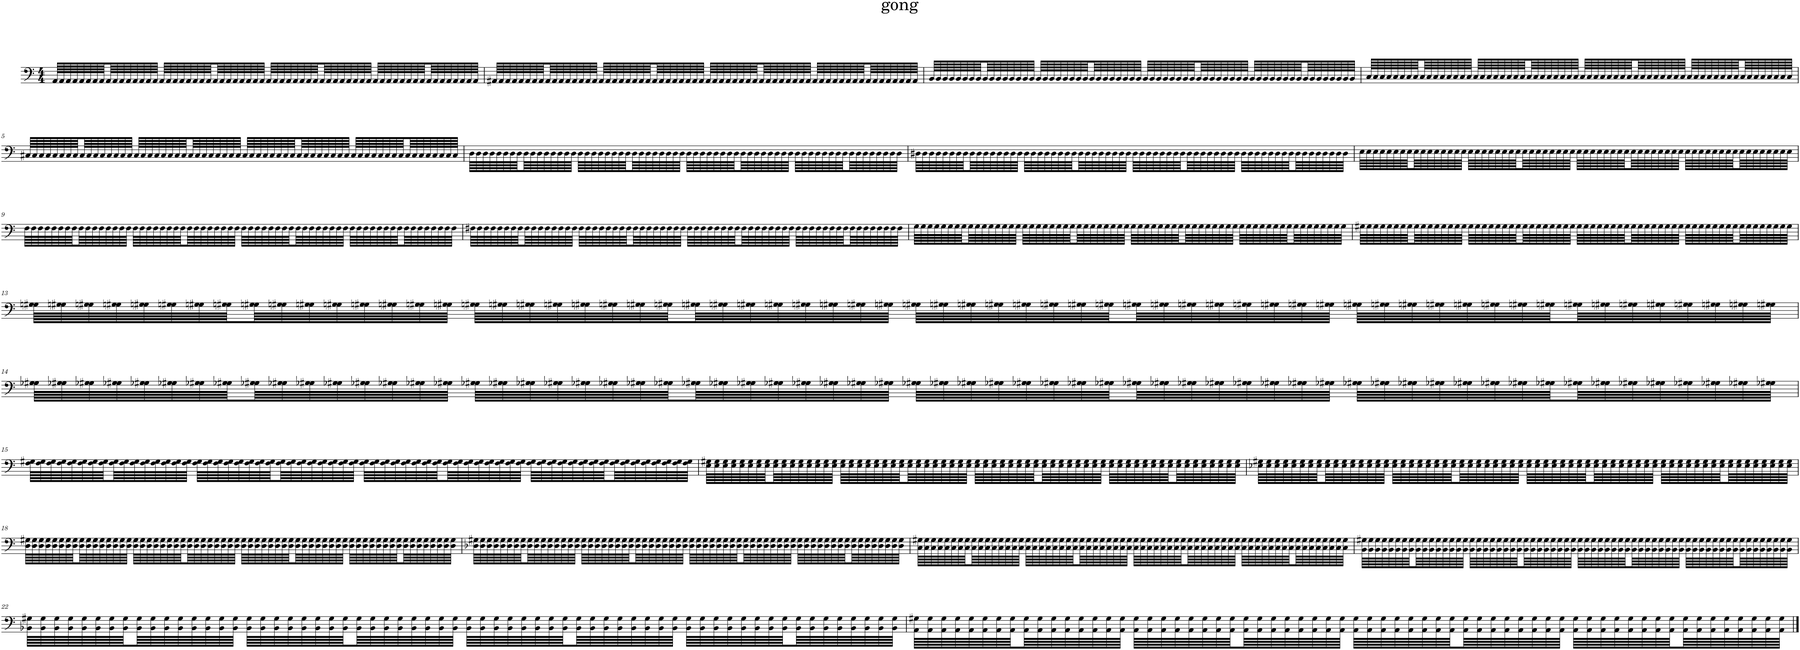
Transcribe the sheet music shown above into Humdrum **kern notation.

**kern
*part1
*staff1
*I"Tuned Gongs
*I'Td. Gon.
*clefF4
*k[]
*M4/4
=1
64AA/LLLL
64AA/
64AA/
64AA/
64AA/
64AA/
64AA/
64AA/
64AA/
64AA/
64AA/
64AA/
64AA/
64AA/
64AA/
64AA/JJJJ
64AA/LLLL
64AA/
64AA/
64AA/
64AA/
64AA/
64AA/
64AA/
64AA/
64AA/
64AA/
64AA/
64AA/
64AA/
64AA/
64AA/JJJJ
64AA/LLLL
64AA/
64AA/
64AA/
64AA/
64AA/
64AA/
64AA/
64AA/
64AA/
64AA/
64AA/
64AA/
64AA/
64AA/
64AA/JJJJ
64AA/LLLL
64AA/
64AA/
64AA/
64AA/
64AA/
64AA/
64AA/
64AA/
64AA/
64AA/
64AA/
64AA/
64AA/
64AA/
64AA/JJJJ
=2
64AA#X/LLLL
64AA#/
64AA#/
64AA#/
64AA#/
64AA#/
64AA#/
64AA#/
64AA#/
64AA#/
64AA#/
64AA#/
64AA#/
64AA#/
64AA#/
64AA#/JJJJ
64AA#/LLLL
64AA#/
64AA#/
64AA#/
64AA#/
64AA#/
64AA#/
64AA#/
64AA#/
64AA#/
64AA#/
64AA#/
64AA#/
64AA#/
64AA#/
64AA#/JJJJ
64AA#/LLLL
64AA#/
64AA#/
64AA#/
64AA#/
64AA#/
64AA#/
64AA#/
64AA#/
64AA#/
64AA#/
64AA#/
64AA#/
64AA#/
64AA#/
64AA#/JJJJ
64AA#/LLLL
64AA#/
64AA#/
64AA#/
64AA#/
64AA#/
64AA#/
64AA#/
64AA#/
64AA#/
64AA#/
64AA#/
64AA#/
64AA#/
64AA#/
64AA#/JJJJ
=3
64BB/LLLL
64BB/
64BB/
64BB/
64BB/
64BB/
64BB/
64BB/
64BB/
64BB/
64BB/
64BB/
64BB/
64BB/
64BB/
64BB/JJJJ
64BB/LLLL
64BB/
64BB/
64BB/
64BB/
64BB/
64BB/
64BB/
64BB/
64BB/
64BB/
64BB/
64BB/
64BB/
64BB/
64BB/JJJJ
64BB/LLLL
64BB/
64BB/
64BB/
64BB/
64BB/
64BB/
64BB/
64BB/
64BB/
64BB/
64BB/
64BB/
64BB/
64BB/
64BB/JJJJ
64BB/LLLL
64BB/
64BB/
64BB/
64BB/
64BB/
64BB/
64BB/
64BB/
64BB/
64BB/
64BB/
64BB/
64BB/
64BB/
64BB/JJJJ
=4
64C/LLLL
64C/
64C/
64C/
64C/
64C/
64C/
64C/
64C/
64C/
64C/
64C/
64C/
64C/
64C/
64C/JJJJ
64C/LLLL
64C/
64C/
64C/
64C/
64C/
64C/
64C/
64C/
64C/
64C/
64C/
64C/
64C/
64C/
64C/JJJJ
64C/LLLL
64C/
64C/
64C/
64C/
64C/
64C/
64C/
64C/
64C/
64C/
64C/
64C/
64C/
64C/
64C/JJJJ
64C/LLLL
64C/
64C/
64C/
64C/
64C/
64C/
64C/
64C/
64C/
64C/
64C/
64C/
64C/
64C/
64C/JJJJ
!!LO:LB:g=z
=5
64C#X/LLLL
64C#/
64C#/
64C#/
64C#/
64C#/
64C#/
64C#/
64C#/
64C#/
64C#/
64C#/
64C#/
64C#/
64C#/
64C#/JJJJ
64C#/LLLL
64C#/
64C#/
64C#/
64C#/
64C#/
64C#/
64C#/
64C#/
64C#/
64C#/
64C#/
64C#/
64C#/
64C#/
64C#/JJJJ
64C#/LLLL
64C#/
64C#/
64C#/
64C#/
64C#/
64C#/
64C#/
64C#/
64C#/
64C#/
64C#/
64C#/
64C#/
64C#/
64C#/JJJJ
64C#/LLLL
64C#/
64C#/
64C#/
64C#/
64C#/
64C#/
64C#/
64C#/
64C#/
64C#/
64C#/
64C#/
64C#/
64C#/
64C#/JJJJ
=6
64D\LLLL
64D\
64D\
64D\
64D\
64D\
64D\
64D\
64D\
64D\
64D\
64D\
64D\
64D\
64D\
64D\JJJJ
64D\LLLL
64D\
64D\
64D\
64D\
64D\
64D\
64D\
64D\
64D\
64D\
64D\
64D\
64D\
64D\
64D\JJJJ
64D\LLLL
64D\
64D\
64D\
64D\
64D\
64D\
64D\
64D\
64D\
64D\
64D\
64D\
64D\
64D\
64D\JJJJ
64D\LLLL
64D\
64D\
64D\
64D\
64D\
64D\
64D\
64D\
64D\
64D\
64D\
64D\
64D\
64D\
64D\JJJJ
=7
64D#X\LLLL
64D#\
64D#\
64D#\
64D#\
64D#\
64D#\
64D#\
64D#\
64D#\
64D#\
64D#\
64D#\
64D#\
64D#\
64D#\JJJJ
64D#\LLLL
64D#\
64D#\
64D#\
64D#\
64D#\
64D#\
64D#\
64D#\
64D#\
64D#\
64D#\
64D#\
64D#\
64D#\
64D#\JJJJ
64D#\LLLL
64D#\
64D#\
64D#\
64D#\
64D#\
64D#\
64D#\
64D#\
64D#\
64D#\
64D#\
64D#\
64D#\
64D#\
64D#\JJJJ
64D#\LLLL
64D#\
64D#\
64D#\
64D#\
64D#\
64D#\
64D#\
64D#\
64D#\
64D#\
64D#\
64D#\
64D#\
64D#\
64D#\JJJJ
=8
64E\LLLL
64E\
64E\
64E\
64E\
64E\
64E\
64E\
64E\
64E\
64E\
64E\
64E\
64E\
64E\
64E\JJJJ
64E\LLLL
64E\
64E\
64E\
64E\
64E\
64E\
64E\
64E\
64E\
64E\
64E\
64E\
64E\
64E\
64E\JJJJ
64E\LLLL
64E\
64E\
64E\
64E\
64E\
64E\
64E\
64E\
64E\
64E\
64E\
64E\
64E\
64E\
64E\JJJJ
64E\LLLL
64E\
64E\
64E\
64E\
64E\
64E\
64E\
64E\
64E\
64E\
64E\
64E\
64E\
64E\
64E\JJJJ
!!LO:LB:g=z
=9
64F\LLLL
64F\
64F\
64F\
64F\
64F\
64F\
64F\
64F\
64F\
64F\
64F\
64F\
64F\
64F\
64F\JJJJ
64F\LLLL
64F\
64F\
64F\
64F\
64F\
64F\
64F\
64F\
64F\
64F\
64F\
64F\
64F\
64F\
64F\JJJJ
64F\LLLL
64F\
64F\
64F\
64F\
64F\
64F\
64F\
64F\
64F\
64F\
64F\
64F\
64F\
64F\
64F\JJJJ
64F\LLLL
64F\
64F\
64F\
64F\
64F\
64F\
64F\
64F\
64F\
64F\
64F\
64F\
64F\
64F\
64F\JJJJ
=10
64F#X\LLLL
64F#\
64F#\
64F#\
64F#\
64F#\
64F#\
64F#\
64F#\
64F#\
64F#\
64F#\
64F#\
64F#\
64F#\
64F#\JJJJ
64F#\LLLL
64F#\
64F#\
64F#\
64F#\
64F#\
64F#\
64F#\
64F#\
64F#\
64F#\
64F#\
64F#\
64F#\
64F#\
64F#\JJJJ
64F#\LLLL
64F#\
64F#\
64F#\
64F#\
64F#\
64F#\
64F#\
64F#\
64F#\
64F#\
64F#\
64F#\
64F#\
64F#\
64F#\JJJJ
64F#\LLLL
64F#\
64F#\
64F#\
64F#\
64F#\
64F#\
64F#\
64F#\
64F#\
64F#\
64F#\
64F#\
64F#\
64F#\
64F#\JJJJ
=11
64G\LLLL
64G\
64G\
64G\
64G\
64G\
64G\
64G\
64G\
64G\
64G\
64G\
64G\
64G\
64G\
64G\JJJJ
64G\LLLL
64G\
64G\
64G\
64G\
64G\
64G\
64G\
64G\
64G\
64G\
64G\
64G\
64G\
64G\
64G\JJJJ
64G\LLLL
64G\
64G\
64G\
64G\
64G\
64G\
64G\
64G\
64G\
64G\
64G\
64G\
64G\
64G\
64G\JJJJ
64G\LLLL
64G\
64G\
64G\
64G\
64G\
64G\
64G\
64G\
64G\
64G\
64G\
64G\
64G\
64G\
64G\JJJJ
=12
64G#X\LLLL
64G#\
64G#\
64G#\
64G#\
64G#\
64G#\
64G#\
64G#\
64G#\
64G#\
64G#\
64G#\
64G#\
64G#\
64G#\JJJJ
64G#\LLLL
64G#\
64G#\
64G#\
64G#\
64G#\
64G#\
64G#\
64G#\
64G#\
64G#\
64G#\
64G#\
64G#\
64G#\
64G#\JJJJ
64G#\LLLL
64G#\
64G#\
64G#\
64G#\
64G#\
64G#\
64G#\
64G#\
64G#\
64G#\
64G#\
64G#\
64G#\
64G#\
64G#\JJJJ
64G#\LLLL
64G#\
64G#\
64G#\
64G#\
64G#\
64G#\
64G#\
64G#\
64G#\
64G#\
64G#\
64G#\
64G#\
64G#\
64G#\JJJJ
!!LO:LB:g=z
=13
64Gn\ 64G#X\LLLL
64Gn\ 64G#X\
64Gn\ 64G#X\
64Gn\ 64G#X\
64Gn\ 64G#X\
64Gn\ 64G#X\
64Gn\ 64G#X\
64Gn\ 64G#X\
64Gn\ 64G#X\
64Gn\ 64G#X\
64Gn\ 64G#X\
64Gn\ 64G#X\
64Gn\ 64G#X\
64Gn\ 64G#X\
64Gn\ 64G#X\
64Gn\ 64G#X\JJJJ
64Gn\ 64G#X\LLLL
64Gn\ 64G#X\
64Gn\ 64G#X\
64Gn\ 64G#X\
64Gn\ 64G#X\
64Gn\ 64G#X\
64Gn\ 64G#X\
64Gn\ 64G#X\
64Gn\ 64G#X\
64Gn\ 64G#X\
64Gn\ 64G#X\
64Gn\ 64G#X\
64Gn\ 64G#X\
64Gn\ 64G#X\
64Gn\ 64G#X\
64Gn\ 64G#X\JJJJ
64Gn\ 64G#X\LLLL
64Gn\ 64G#X\
64Gn\ 64G#X\
64Gn\ 64G#X\
64Gn\ 64G#X\
64Gn\ 64G#X\
64Gn\ 64G#X\
64Gn\ 64G#X\
64Gn\ 64G#X\
64Gn\ 64G#X\
64Gn\ 64G#X\
64Gn\ 64G#X\
64Gn\ 64G#X\
64Gn\ 64G#X\
64Gn\ 64G#X\
64Gn\ 64G#X\JJJJ
64Gn\ 64G#X\LLLL
64Gn\ 64G#X\
64Gn\ 64G#X\
64Gn\ 64G#X\
64Gn\ 64G#X\
64Gn\ 64G#X\
64Gn\ 64G#X\
64Gn\ 64G#X\
64Gn\ 64G#X\
64Gn\ 64G#X\
64Gn\ 64G#X\
64Gn\ 64G#X\
64Gn\ 64G#X\
64Gn\ 64G#X\
64Gn\ 64G#X\
64Gn\ 64G#X\JJJJ
!!LO:LB:g=z
=14
64G-X\ 64G#X\LLLL
64G-X\ 64G#X\
64G-X\ 64G#X\
64G-X\ 64G#X\
64G-X\ 64G#X\
64G-X\ 64G#X\
64G-X\ 64G#X\
64G-X\ 64G#X\
64G-X\ 64G#X\
64G-X\ 64G#X\
64G-X\ 64G#X\
64G-X\ 64G#X\
64G-X\ 64G#X\
64G-X\ 64G#X\
64G-X\ 64G#X\
64G-X\ 64G#X\JJJJ
64G-X\ 64G#X\LLLL
64G-X\ 64G#X\
64G-X\ 64G#X\
64G-X\ 64G#X\
64G-X\ 64G#X\
64G-X\ 64G#X\
64G-X\ 64G#X\
64G-X\ 64G#X\
64G-X\ 64G#X\
64G-X\ 64G#X\
64G-X\ 64G#X\
64G-X\ 64G#X\
64G-X\ 64G#X\
64G-X\ 64G#X\
64G-X\ 64G#X\
64G-X\ 64G#X\JJJJ
64G-X\ 64G#X\LLLL
64G-X\ 64G#X\
64G-X\ 64G#X\
64G-X\ 64G#X\
64G-X\ 64G#X\
64G-X\ 64G#X\
64G-X\ 64G#X\
64G-X\ 64G#X\
64G-X\ 64G#X\
64G-X\ 64G#X\
64G-X\ 64G#X\
64G-X\ 64G#X\
64G-X\ 64G#X\
64G-X\ 64G#X\
64G-X\ 64G#X\
64G-X\ 64G#X\JJJJ
64G-X\ 64G#X\LLLL
64G-X\ 64G#X\
64G-X\ 64G#X\
64G-X\ 64G#X\
64G-X\ 64G#X\
64G-X\ 64G#X\
64G-X\ 64G#X\
64G-X\ 64G#X\
64G-X\ 64G#X\
64G-X\ 64G#X\
64G-X\ 64G#X\
64G-X\ 64G#X\
64G-X\ 64G#X\
64G-X\ 64G#X\
64G-X\ 64G#X\
64G-X\ 64G#X\JJJJ
!!LO:LB:g=z
=15
64F\ 64G#X\LLLL
64F\ 64G#\
64F\ 64G#\
64F\ 64G#\
64F\ 64G#\
64F\ 64G#\
64F\ 64G#\
64F\ 64G#\
64F\ 64G#\
64F\ 64G#\
64F\ 64G#\
64F\ 64G#\
64F\ 64G#\
64F\ 64G#\
64F\ 64G#\
64F\ 64G#\JJJJ
64F\ 64G#\LLLL
64F\ 64G#\
64F\ 64G#\
64F\ 64G#\
64F\ 64G#\
64F\ 64G#\
64F\ 64G#\
64F\ 64G#\
64F\ 64G#\
64F\ 64G#\
64F\ 64G#\
64F\ 64G#\
64F\ 64G#\
64F\ 64G#\
64F\ 64G#\
64F\ 64G#\JJJJ
64F\ 64G#\LLLL
64F\ 64G#\
64F\ 64G#\
64F\ 64G#\
64F\ 64G#\
64F\ 64G#\
64F\ 64G#\
64F\ 64G#\
64F\ 64G#\
64F\ 64G#\
64F\ 64G#\
64F\ 64G#\
64F\ 64G#\
64F\ 64G#\
64F\ 64G#\
64F\ 64G#\JJJJ
64F\ 64G#\LLLL
64F\ 64G#\
64F\ 64G#\
64F\ 64G#\
64F\ 64G#\
64F\ 64G#\
64F\ 64G#\
64F\ 64G#\
64F\ 64G#\
64F\ 64G#\
64F\ 64G#\
64F\ 64G#\
64F\ 64G#\
64F\ 64G#\
64F\ 64G#\
64F\ 64G#\JJJJ
=16
64E\ 64G#X\LLLL
64E\ 64G#\
64E\ 64G#\
64E\ 64G#\
64E\ 64G#\
64E\ 64G#\
64E\ 64G#\
64E\ 64G#\
64E\ 64G#\
64E\ 64G#\
64E\ 64G#\
64E\ 64G#\
64E\ 64G#\
64E\ 64G#\
64E\ 64G#\
64E\ 64G#\JJJJ
64E\ 64G#\LLLL
64E\ 64G#\
64E\ 64G#\
64E\ 64G#\
64E\ 64G#\
64E\ 64G#\
64E\ 64G#\
64E\ 64G#\
64E\ 64G#\
64E\ 64G#\
64E\ 64G#\
64E\ 64G#\
64E\ 64G#\
64E\ 64G#\
64E\ 64G#\
64E\ 64G#\JJJJ
64E\ 64G#\LLLL
64E\ 64G#\
64E\ 64G#\
64E\ 64G#\
64E\ 64G#\
64E\ 64G#\
64E\ 64G#\
64E\ 64G#\
64E\ 64G#\
64E\ 64G#\
64E\ 64G#\
64E\ 64G#\
64E\ 64G#\
64E\ 64G#\
64E\ 64G#\
64E\ 64G#\JJJJ
64E\ 64G#\LLLL
64E\ 64G#\
64E\ 64G#\
64E\ 64G#\
64E\ 64G#\
64E\ 64G#\
64E\ 64G#\
64E\ 64G#\
64E\ 64G#\
64E\ 64G#\
64E\ 64G#\
64E\ 64G#\
64E\ 64G#\
64E\ 64G#\
64E\ 64G#\
64E\ 64G#\JJJJ
=17
64E-X\ 64G#X\LLLL
64E-\ 64G#\
64E-\ 64G#\
64E-\ 64G#\
64E-\ 64G#\
64E-\ 64G#\
64E-\ 64G#\
64E-\ 64G#\
64E-\ 64G#\
64E-\ 64G#\
64E-\ 64G#\
64E-\ 64G#\
64E-\ 64G#\
64E-\ 64G#\
64E-\ 64G#\
64E-\ 64G#\JJJJ
64E-\ 64G#\LLLL
64E-\ 64G#\
64E-\ 64G#\
64E-\ 64G#\
64E-\ 64G#\
64E-\ 64G#\
64E-\ 64G#\
64E-\ 64G#\
64E-\ 64G#\
64E-\ 64G#\
64E-\ 64G#\
64E-\ 64G#\
64E-\ 64G#\
64E-\ 64G#\
64E-\ 64G#\
64E-\ 64G#\JJJJ
64E-\ 64G#\LLLL
64E-\ 64G#\
64E-\ 64G#\
64E-\ 64G#\
64E-\ 64G#\
64E-\ 64G#\
64E-\ 64G#\
64E-\ 64G#\
64E-\ 64G#\
64E-\ 64G#\
64E-\ 64G#\
64E-\ 64G#\
64E-\ 64G#\
64E-\ 64G#\
64E-\ 64G#\
64E-\ 64G#\JJJJ
64E-\ 64G#\LLLL
64E-\ 64G#\
64E-\ 64G#\
64E-\ 64G#\
64E-\ 64G#\
64E-\ 64G#\
64E-\ 64G#\
64E-\ 64G#\
64E-\ 64G#\
64E-\ 64G#\
64E-\ 64G#\
64E-\ 64G#\
64E-\ 64G#\
64E-\ 64G#\
64E-\ 64G#\
64E-\ 64G#\JJJJ
!!LO:LB:g=z
=18
64D\ 64G#X\LLLL
64D\ 64G#\
64D\ 64G#\
64D\ 64G#\
64D\ 64G#\
64D\ 64G#\
64D\ 64G#\
64D\ 64G#\
64D\ 64G#\
64D\ 64G#\
64D\ 64G#\
64D\ 64G#\
64D\ 64G#\
64D\ 64G#\
64D\ 64G#\
64D\ 64G#\JJJJ
64D\ 64G#\LLLL
64D\ 64G#\
64D\ 64G#\
64D\ 64G#\
64D\ 64G#\
64D\ 64G#\
64D\ 64G#\
64D\ 64G#\
64D\ 64G#\
64D\ 64G#\
64D\ 64G#\
64D\ 64G#\
64D\ 64G#\
64D\ 64G#\
64D\ 64G#\
64D\ 64G#\JJJJ
64D\ 64G#\LLLL
64D\ 64G#\
64D\ 64G#\
64D\ 64G#\
64D\ 64G#\
64D\ 64G#\
64D\ 64G#\
64D\ 64G#\
64D\ 64G#\
64D\ 64G#\
64D\ 64G#\
64D\ 64G#\
64D\ 64G#\
64D\ 64G#\
64D\ 64G#\
64D\ 64G#\JJJJ
64D\ 64G#\LLLL
64D\ 64G#\
64D\ 64G#\
64D\ 64G#\
64D\ 64G#\
64D\ 64G#\
64D\ 64G#\
64D\ 64G#\
64D\ 64G#\
64D\ 64G#\
64D\ 64G#\
64D\ 64G#\
64D\ 64G#\
64D\ 64G#\
64D\ 64G#\
64D\ 64G#\JJJJ
=19
64D-X\ 64G#X\LLLL
64D-\ 64G#\
64D-\ 64G#\
64D-\ 64G#\
64D-\ 64G#\
64D-\ 64G#\
64D-\ 64G#\
64D-\ 64G#\
64D-\ 64G#\
64D-\ 64G#\
64D-\ 64G#\
64D-\ 64G#\
64D-\ 64G#\
64D-\ 64G#\
64D-\ 64G#\
64D-\ 64G#\JJJJ
64D-\ 64G#\LLLL
64D-\ 64G#\
64D-\ 64G#\
64D-\ 64G#\
64D-\ 64G#\
64D-\ 64G#\
64D-\ 64G#\
64D-\ 64G#\
64D-\ 64G#\
64D-\ 64G#\
64D-\ 64G#\
64D-\ 64G#\
64D-\ 64G#\
64D-\ 64G#\
64D-\ 64G#\
64D-\ 64G#\JJJJ
64D-\ 64G#\LLLL
64D-\ 64G#\
64D-\ 64G#\
64D-\ 64G#\
64D-\ 64G#\
64D-\ 64G#\
64D-\ 64G#\
64D-\ 64G#\
64D-\ 64G#\
64D-\ 64G#\
64D-\ 64G#\
64D-\ 64G#\
64D-\ 64G#\
64D-\ 64G#\
64D-\ 64G#\
64D-\ 64G#\JJJJ
64D-\ 64G#\LLLL
64D-\ 64G#\
64D-\ 64G#\
64D-\ 64G#\
64D-\ 64G#\
64D-\ 64G#\
64D-\ 64G#\
64D-\ 64G#\
64D-\ 64G#\
64D-\ 64G#\
64D-\ 64G#\
64D-\ 64G#\
64D-\ 64G#\
64D-\ 64G#\
64D-\ 64G#\
64D-\ 64G#\JJJJ
=20
64C\ 64G#X\LLLL
64C\ 64G#\
64C\ 64G#\
64C\ 64G#\
64C\ 64G#\
64C\ 64G#\
64C\ 64G#\
64C\ 64G#\
64C\ 64G#\
64C\ 64G#\
64C\ 64G#\
64C\ 64G#\
64C\ 64G#\
64C\ 64G#\
64C\ 64G#\
64C\ 64G#\JJJJ
64C\ 64G#\LLLL
64C\ 64G#\
64C\ 64G#\
64C\ 64G#\
64C\ 64G#\
64C\ 64G#\
64C\ 64G#\
64C\ 64G#\
64C\ 64G#\
64C\ 64G#\
64C\ 64G#\
64C\ 64G#\
64C\ 64G#\
64C\ 64G#\
64C\ 64G#\
64C\ 64G#\JJJJ
64C\ 64G#\LLLL
64C\ 64G#\
64C\ 64G#\
64C\ 64G#\
64C\ 64G#\
64C\ 64G#\
64C\ 64G#\
64C\ 64G#\
64C\ 64G#\
64C\ 64G#\
64C\ 64G#\
64C\ 64G#\
64C\ 64G#\
64C\ 64G#\
64C\ 64G#\
64C\ 64G#\JJJJ
64C\ 64G#\LLLL
64C\ 64G#\
64C\ 64G#\
64C\ 64G#\
64C\ 64G#\
64C\ 64G#\
64C\ 64G#\
64C\ 64G#\
64C\ 64G#\
64C\ 64G#\
64C\ 64G#\
64C\ 64G#\
64C\ 64G#\
64C\ 64G#\
64C\ 64G#\
64C\ 64G#\JJJJ
=21
64BB\ 64G#X\LLLL
64BB\ 64G#\
64BB\ 64G#\
64BB\ 64G#\
64BB\ 64G#\
64BB\ 64G#\
64BB\ 64G#\
64BB\ 64G#\
64BB\ 64G#\
64BB\ 64G#\
64BB\ 64G#\
64BB\ 64G#\
64BB\ 64G#\
64BB\ 64G#\
64BB\ 64G#\
64BB\ 64G#\JJJJ
64BB\ 64G#\LLLL
64BB\ 64G#\
64BB\ 64G#\
64BB\ 64G#\
64BB\ 64G#\
64BB\ 64G#\
64BB\ 64G#\
64BB\ 64G#\
64BB\ 64G#\
64BB\ 64G#\
64BB\ 64G#\
64BB\ 64G#\
64BB\ 64G#\
64BB\ 64G#\
64BB\ 64G#\
64BB\ 64G#\JJJJ
64BB\ 64G#\LLLL
64BB\ 64G#\
64BB\ 64G#\
64BB\ 64G#\
64BB\ 64G#\
64BB\ 64G#\
64BB\ 64G#\
64BB\ 64G#\
64BB\ 64G#\
64BB\ 64G#\
64BB\ 64G#\
64BB\ 64G#\
64BB\ 64G#\
64BB\ 64G#\
64BB\ 64G#\
64BB\ 64G#\JJJJ
64BB\ 64G#\LLLL
64BB\ 64G#\
64BB\ 64G#\
64BB\ 64G#\
64BB\ 64G#\
64BB\ 64G#\
64BB\ 64G#\
64BB\ 64G#\
64BB\ 64G#\
64BB\ 64G#\
64BB\ 64G#\
64BB\ 64G#\
64BB\ 64G#\
64BB\ 64G#\
64BB\ 64G#\
64BB\ 64G#\JJJJ
!!LO:LB:g=z
=22
64BB-X\ 64G#X\LLLL
64BB-\ 64G#\
64BB-\ 64G#\
64BB-\ 64G#\
64BB-\ 64G#\
64BB-\ 64G#\
64BB-\ 64G#\
64BB-\ 64G#\
64BB-\ 64G#\
64BB-\ 64G#\
64BB-\ 64G#\
64BB-\ 64G#\
64BB-\ 64G#\
64BB-\ 64G#\
64BB-\ 64G#\
64BB-\ 64G#\JJJJ
64BB-\ 64G#\LLLL
64BB-\ 64G#\
64BB-\ 64G#\
64BB-\ 64G#\
64BB-\ 64G#\
64BB-\ 64G#\
64BB-\ 64G#\
64BB-\ 64G#\
64BB-\ 64G#\
64BB-\ 64G#\
64BB-\ 64G#\
64BB-\ 64G#\
64BB-\ 64G#\
64BB-\ 64G#\
64BB-\ 64G#\
64BB-\ 64G#\JJJJ
64BB-\ 64G#\LLLL
64BB-\ 64G#\
64BB-\ 64G#\
64BB-\ 64G#\
64BB-\ 64G#\
64BB-\ 64G#\
64BB-\ 64G#\
64BB-\ 64G#\
64BB-\ 64G#\
64BB-\ 64G#\
64BB-\ 64G#\
64BB-\ 64G#\
64BB-\ 64G#\
64BB-\ 64G#\
64BB-\ 64G#\
64BB-\ 64G#\JJJJ
64BB-\ 64G#\LLLL
64BB-\ 64G#\
64BB-\ 64G#\
64BB-\ 64G#\
64BB-\ 64G#\
64BB-\ 64G#\
64BB-\ 64G#\
64BB-\ 64G#\
64BB-\ 64G#\
64BB-\ 64G#\
64BB-\ 64G#\
64BB-\ 64G#\
64BB-\ 64G#\
64BB-\ 64G#\
64BB-\ 64G#\
64BB-\ 64G#\JJJJ
=23
64AA\ 64G#X\LLLL
64AA\ 64G#\
64AA\ 64G#\
64AA\ 64G#\
64AA\ 64G#\
64AA\ 64G#\
64AA\ 64G#\
64AA\ 64G#\
64AA\ 64G#\
64AA\ 64G#\
64AA\ 64G#\
64AA\ 64G#\
64AA\ 64G#\
64AA\ 64G#\
64AA\ 64G#\
64AA\ 64G#\JJJJ
64AA\ 64G#\LLLL
64AA\ 64G#\
64AA\ 64G#\
64AA\ 64G#\
64AA\ 64G#\
64AA\ 64G#\
64AA\ 64G#\
64AA\ 64G#\
64AA\ 64G#\
64AA\ 64G#\
64AA\ 64G#\
64AA\ 64G#\
64AA\ 64G#\
64AA\ 64G#\
64AA\ 64G#\
64AA\ 64G#\JJJJ
64AA\ 64G#\LLLL
64AA\ 64G#\
64AA\ 64G#\
64AA\ 64G#\
64AA\ 64G#\
64AA\ 64G#\
64AA\ 64G#\
64AA\ 64G#\
64AA\ 64G#\
64AA\ 64G#\
64AA\ 64G#\
64AA\ 64G#\
64AA\ 64G#\
64AA\ 64G#\
64AA\ 64G#\
64AA\ 64G#\JJJJ
64AA\ 64G#\LLLL
64AA\ 64G#\
64AA\ 64G#\
64AA\ 64G#\
64AA\ 64G#\
64AA\ 64G#\
64AA\ 64G#\
64AA\ 64G#\
64AA\ 64G#\
64AA\ 64G#\
64AA\ 64G#\
64AA\ 64G#\
64AA\ 64G#\
64AA\ 64G#\
64AA\ 64G#\
64AA\ 64G#\JJJJ
==
*-
